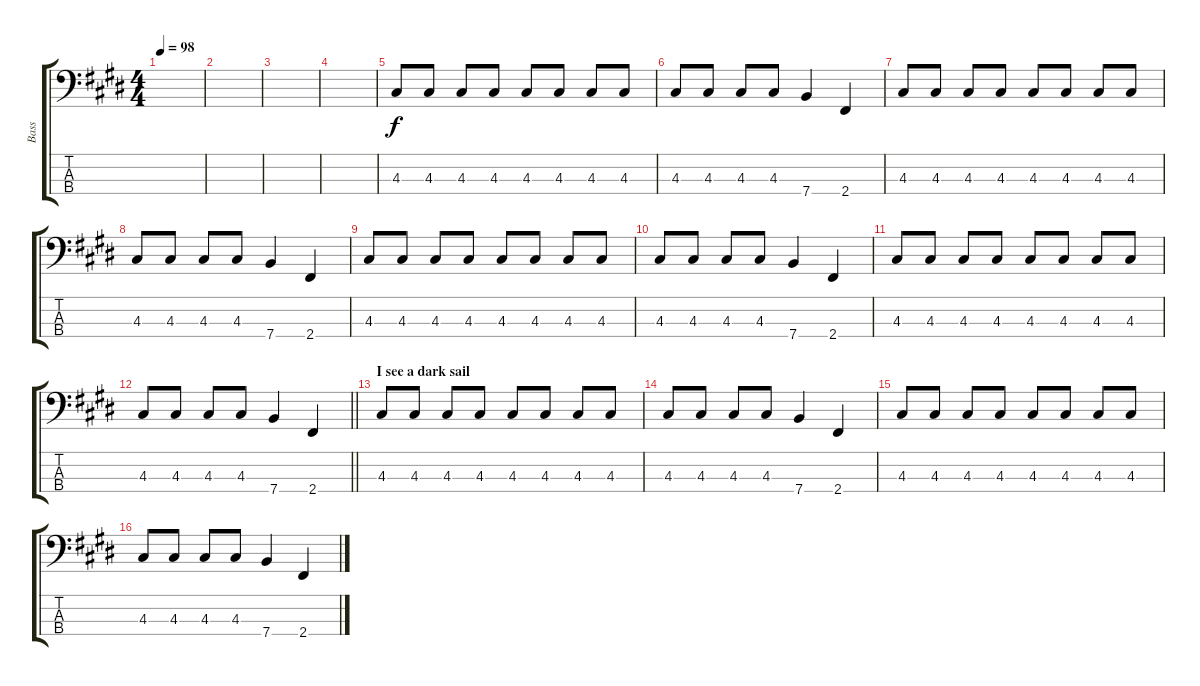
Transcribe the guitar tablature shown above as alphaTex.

\track ("Bass" "Bass") {instrument electricbassfinger}
\staff {score tabs}
\tuning (G2 D2 A1 E1) {hide}
\ts (4 4)
\tempo 98
\clef f4
\ks c#minor
|
|
|
|
4.3.8 4.3.8 4.3.8 4.3.8 4.3.8 4.3.8 4.3.8 4.3.8 |
4.3.8 4.3.8 4.3.8 4.3.8 7.4.4 2.4.4 |
4.3.8 4.3.8 4.3.8 4.3.8 4.3.8 4.3.8 4.3.8 4.3.8 |
4.3.8 4.3.8 4.3.8 4.3.8 7.4.4 2.4.4 |
4.3.8 4.3.8 4.3.8 4.3.8 4.3.8 4.3.8 4.3.8 4.3.8 |
4.3.8 4.3.8 4.3.8 4.3.8 7.4.4 2.4.4 |
4.3.8 4.3.8 4.3.8 4.3.8 4.3.8 4.3.8 4.3.8 4.3.8 |
\barLineRight lightlight
4.3.8 4.3.8 4.3.8 4.3.8 7.4.4 2.4.4 |
\section ("" "I see a dark sail")
4.3.8 4.3.8 4.3.8 4.3.8 4.3.8 4.3.8 4.3.8 4.3.8 |
4.3.8 4.3.8 4.3.8 4.3.8 7.4.4 2.4.4 |
4.3.8 4.3.8 4.3.8 4.3.8 4.3.8 4.3.8 4.3.8 4.3.8 |
4.3.8 4.3.8 4.3.8 4.3.8 7.4.4 2.4.4
